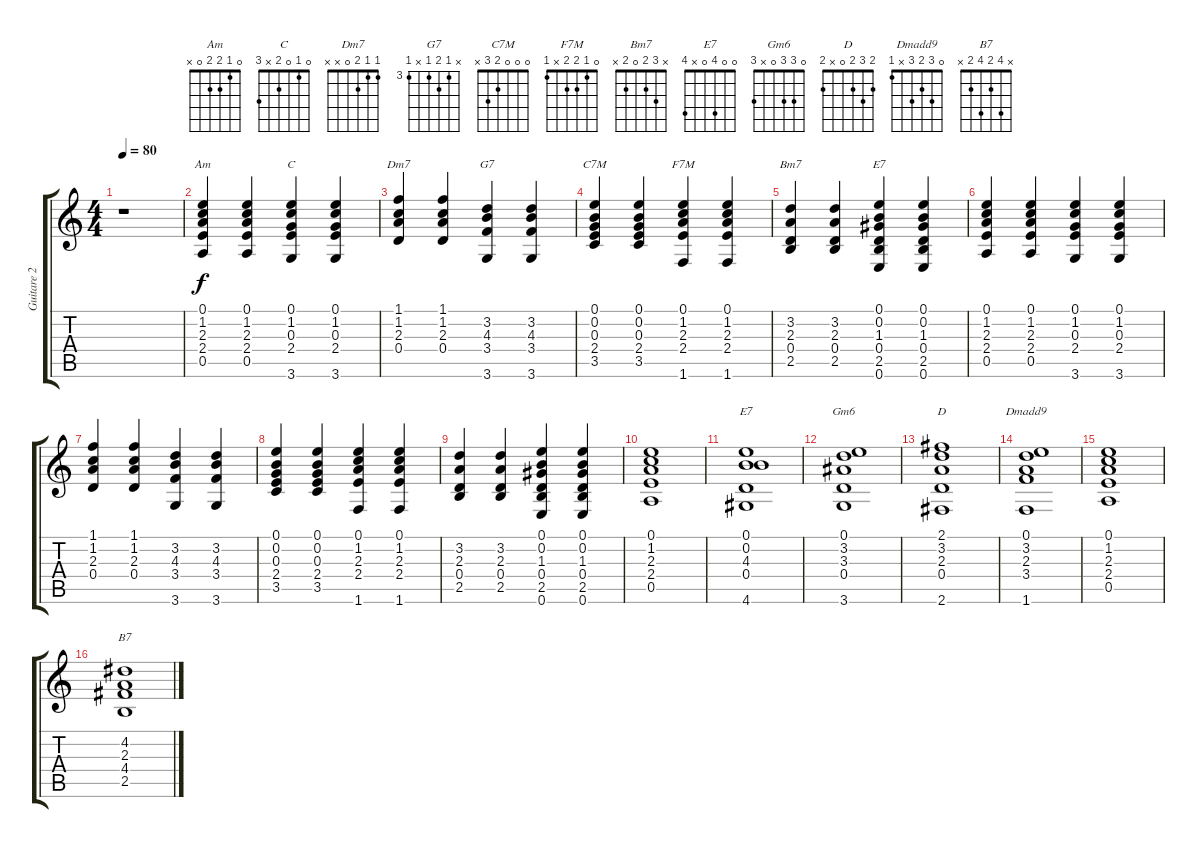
\track ("Guitare 2" "Guitare 2") {instrument acousticguitarnylon}
\staff {score tabs}
\tuning (E4 B3 G3 D3 A2 E2) {hide}
\chord ("Am" 0 1 2 2 0 x)
\chord ("C" 0 1 0 2 x 3)
\chord ("Dm7" 1 1 2 0 x x)
\chord ("G7" x 3 4 3 x 3) {firstfret 3}
\chord ("C7M" 0 0 0 2 3 x)
\chord ("F7M" 0 1 2 2 x 1)
\chord ("Bm7" x 3 2 0 2 x)
\chord ("E7" 0 0 1 0 2 0)
\chord ("E7" 0 0 4 0 x 4)
\chord ("Gm6" 0 3 3 0 x 3)
\chord ("D" 2 3 2 0 x 2)
\chord ("Dmadd9" 0 3 2 3 x 1)
\chord ("B7" x 4 2 4 2 x)
\ts (4 4)
\tempo 80
\clef g2
\ks c
r.1{dy f instrument acousticguitarnylon} |
(0.1 1.2 2.3 2.4 0.5).4{ch "Am"} (0.1 1.2 2.3 2.4 0.5).4 (0.1 1.2 0.3 2.4 3.6).4{ch "C"} (0.1 1.2 0.3 2.4 3.6).4 |
(1.1 1.2 2.3 0.4).4{ch "Dm7"} (1.1 1.2 2.3 0.4).4 (3.2 4.3 3.4 3.6).4{ch "G7"} (3.2 4.3 3.4 3.6).4 |
(0.1 0.2 0.3 2.4 3.5).4{ch "C7M"} (0.1 0.2 0.3 2.4 3.5).4 (0.1 1.2 2.3 2.4 1.6).4{ch "F7M"} (0.1 1.2 2.3 2.4 1.6).4 |
(3.2 2.3 0.4 2.5).4{ch "Bm7"} (3.2 2.3 0.4 2.5).4 (0.1 0.2 1.3 0.4 2.5 0.6).4{ch "E7"} (0.1 0.2 1.3 0.4 2.5 0.6).4 |
(0.1 1.2 2.3 2.4 0.5).4 (0.1 1.2 2.3 2.4 0.5).4 (0.1 1.2 0.3 2.4 3.6).4 (0.1 1.2 0.3 2.4 3.6).4 |
(1.1 1.2 2.3 0.4).4 (1.1 1.2 2.3 0.4).4 (3.2 4.3 3.4 3.6).4 (3.2 4.3 3.4 3.6).4 |
(0.1 0.2 0.3 2.4 3.5).4 (0.1 0.2 0.3 2.4 3.5).4 (0.1 1.2 2.3 2.4 1.6).4 (0.1 1.2 2.3 2.4 1.6).4 |
(3.2 2.3 0.4 2.5).4 (3.2 2.3 0.4 2.5).4 (0.1 0.2 1.3 0.4 2.5 0.6).4 (0.1 0.2 1.3 0.4 2.5 0.6).4 |
(0.1 1.2 2.3 2.4 0.5).1 |
(0.1 0.2 4.3 0.4 4.6).1{ch "E7"} |
(0.1 3.2 3.3 0.4 3.6).1{ch "Gm6"} |
(2.1 3.2 2.3 0.4 2.6).1{ch "D"} |
(0.1 3.2 2.3 3.4 1.6).1{ch "Dmadd9"} |
(0.1 1.2 2.3 2.4 0.5).1 |
(4.2 2.3 4.4 2.5).1{ch "B7"}
